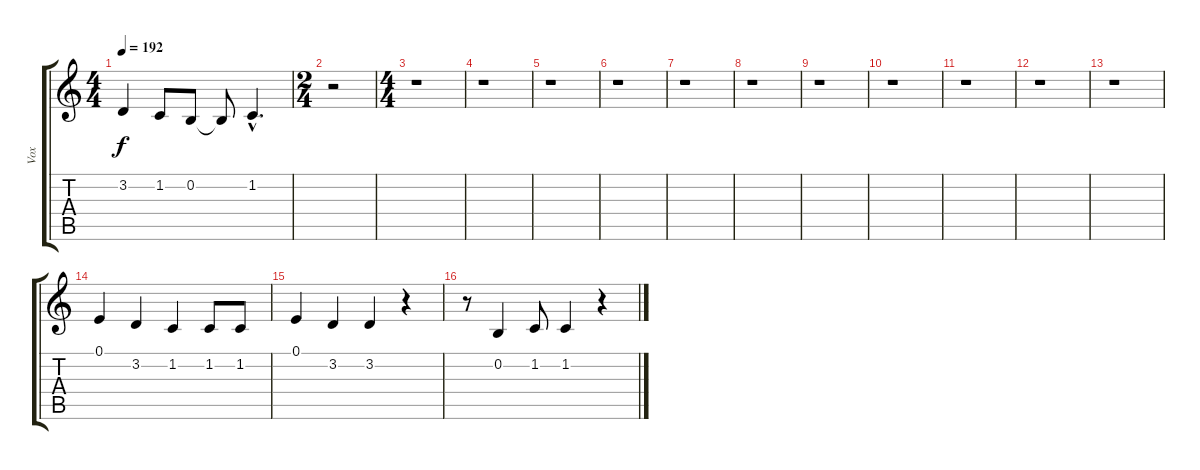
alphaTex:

\track ("Vox" "Vox") {instrument clarinet}
\staff {score tabs}
\tuning (E4 B3 G3 D3 A2 E2) {hide}
\ts (4 4)
\tempo 192
\clef g2
\ks c
3.2.4{dy f} 1.2.8 0.2.8 0.2{t}.8 1.2{hac}.4{d} |
\ts (2 4)
r.2 |
\ts (4 4)
r.1 |
r.1 |
r.1 |
r.1 |
r.1 |
r.1 |
r.1 |
r.1 |
r.1 |
r.1 |
r.1 |
0.1.4 3.2.4 1.2.4 1.2.8 1.2.8 |
0.1.4 3.2.4 3.2.4 r.4 |
r.8 0.2.4 1.2.8 1.2.4 r.4
